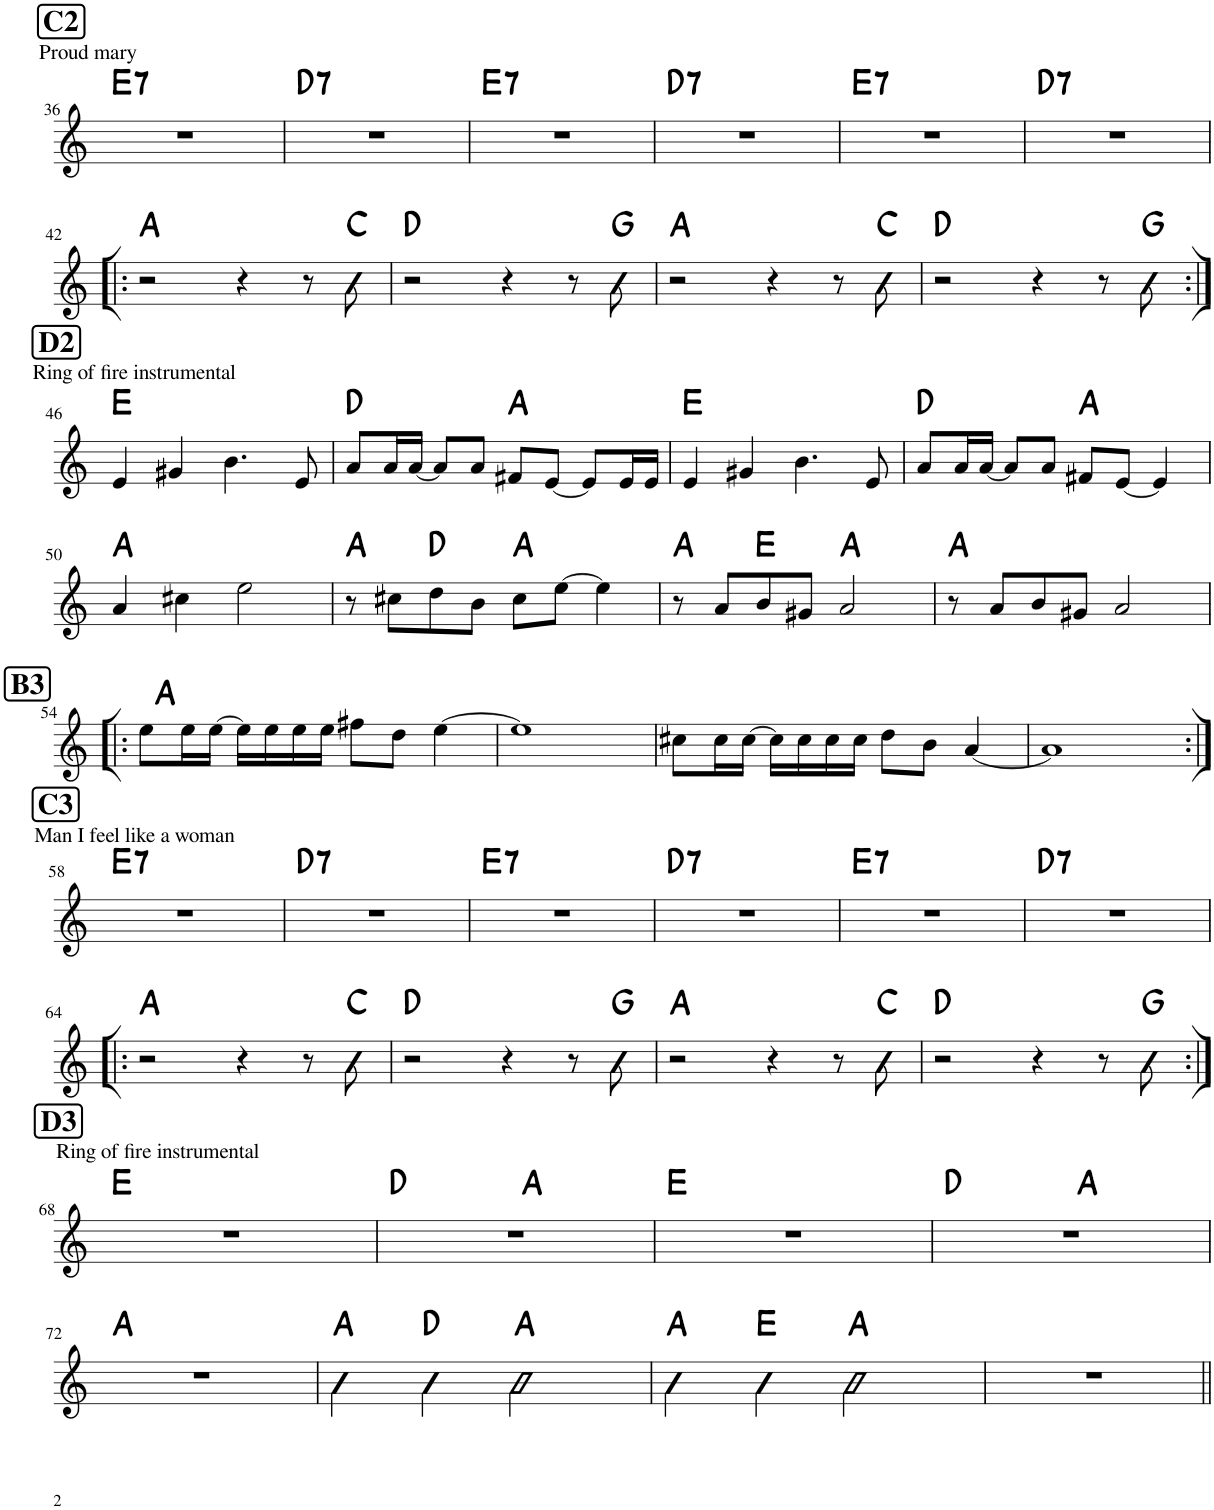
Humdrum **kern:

**kern	**harte
*part1	*part1
*staff1	*
*I"Piano	*
*I'Pno.	*
!!LO:PB:g=z
*clefG2	*
*k[]	*
*M4/4	*
!!LO:REH:place=s1:a:B:cj:fs=14:t=C2
=36	=36
!LO:TX:a:t=Proud mary	!LO:H:kt=7
1r	E:7
=37	=37
!	!LO:H:kt=7
1r	D:7
=38	=38
!	!LO:H:kt=7
1r	E:7
=39	=39
!	!LO:H:kt=7
1r	D:7
=40	=40
!	!LO:H:kt=7
1r	E:7
=41	=41
!	!LO:H:kt=7
1r	D:7
!!LO:LB:g=z
=42!|:	=42!|:
2r	A:maj
4r	.
8r	.
8cc\	C:maj
=43	=43
2r	D:maj
4r	.
8r	.
8g\	G:maj
=44	=44
2r	A:maj
4r	.
8r	.
8cc\	C:maj
=45	=45
2r	D:maj
4r	.
8r	.
8g\	G:maj
!!LO:LB:g=z
!!LO:REH:place=s1:a:B:cj:fs=14:t=D2
=46:|!	=46:|!
!LO:TX:a:t=Ring of fire instrumental	!
4e/	E:maj
4g#X/	.
4.b\	.
8e/	.
=47	=47
8a/L	D:maj
16a/L	.
[16a/JJ	.
8a/L]	.
8a/J	.
8f#X/L	A:maj
[8e/J	.
8e/L]	.
16e/L	.
16e/JJ	.
=48	=48
4e/	E:maj
4g#X/	.
4.b\	.
8e/	.
=49	=49
8a/L	D:maj
16a/L	.
[16a/JJ	.
8a/L]	.
8a/J	.
8f#X/L	A:maj
[8e/J	.
4e/]	.
!!LO:LB:g=z
=50	=50
4a/	A:maj
4cc#X\	.
2ee\	.
=51	=51
8r	A:maj
8cc#X\L	.
8dd\	D:maj
8b\J	.
8cc#\L	A:maj
[8ee\J	.
4ee\]	.
=52	=52
8r	A:maj
8a/L	.
8b/	E:maj
8g#X/J	.
2a/	A:maj
=53	=53
8r	A:maj
8a/L	.
8b/	.
8g#X/J	.
2a/	.
!!LO:LB:g=z
!!LO:REH:place=s1:a:B:cj:fs=14:t=B3
=54!|:	=54!|:
8ee\L	A:maj
16ee\L	.
[16ee\JJ	.
16ee\LL]	.
16ee\	.
16ee\	.
16ee\JJ	.
8ff#X\L	.
8dd\J	.
[4ee\	.
=55	=55
1ee]	.
=56	=56
8cc#X\L	.
16cc#\L	.
[16cc#\JJ	.
16cc#\LL]	.
16cc#\	.
16cc#\	.
16cc#\JJ	.
8dd\L	.
8b\J	.
[4a/	.
=57	=57
1a]	.
!!LO:LB:g=z
!!LO:REH:place=s1:a:B:cj:fs=14:t=C3
=58:|!	=58:|!
!LO:TX:a:t=Man I feel like a woman	!LO:H:kt=7
1r	E:7
=59	=59
!	!LO:H:kt=7
1r	D:7
=60	=60
!	!LO:H:kt=7
1r	E:7
=61	=61
!	!LO:H:kt=7
1r	D:7
=62	=62
!	!LO:H:kt=7
1r	E:7
=63	=63
!	!LO:H:kt=7
1r	D:7
!!LO:LB:g=z
=64!|:	=64!|:
2r	A:maj
4r	.
8r	.
8cc\	C:maj
=65	=65
2r	D:maj
4r	.
8r	.
8g\	G:maj
=66	=66
2r	A:maj
4r	.
8r	.
8cc\	C:maj
=67	=67
2r	D:maj
4r	.
8r	.
8g\	G:maj
!!LO:LB:g=z
!!LO:REH:place=s1:a:B:cj:fs=14:t=D3
=68:|!	=68:|!
!LO:TX:a:t=Ring of fire instrumental	!
1r	E:maj
=69	=69
*^	*
1r	2ryy	D:maj
.	2ryy	A:maj
*v	*v	*
=70	=70
1r	E:maj
=71	=71
*^	*
1r	2ryy	D:maj
.	2ryy	A:maj
*v	*v	*
!!LO:LB:g=z
=72	=72
1r	A:maj
=73	=73
4a\	A:maj
4d\	D:maj
2a\	A:maj
=74	=74
4a\	A:maj
4e\	E:maj
2a\	A:maj
=75	=75
1r	.
=||	=||
*-	*-
